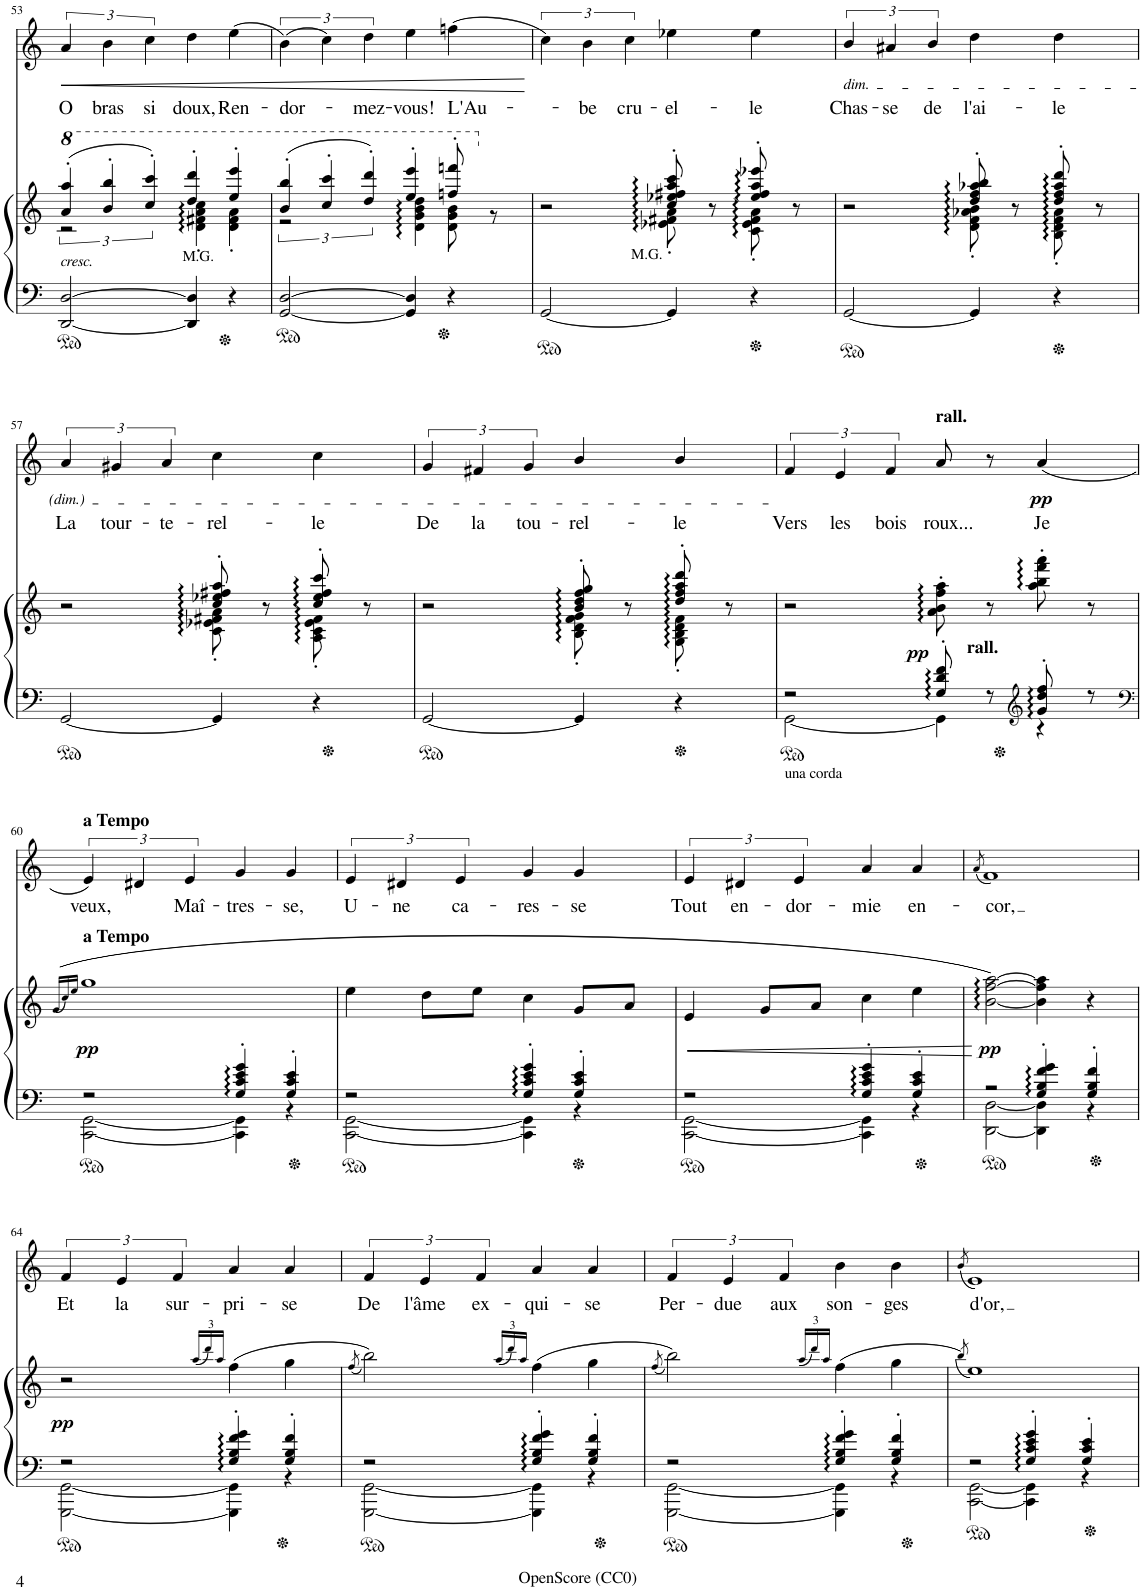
**kern	**kern	**dynam	**kern	**text	**dynam
*part2	*part2	*part2	*part1	*part1	*part1
*staff3	*staff2	*staff2/3	*staff1	*staff1	*staff1
*I"Piano	*	*	*I"Chant Voice	*	*
*I'Pno	*	*	*	*	*
!!LO:PB:g=z
*clefF4	*clefG2	*	*clefG2	*	*
*k[]	*k[]	*	*k[]	*	*
*M2/2	*M2/2	*	*M2/2	*	*
*met(c|)	*met(c|)	*	*met(c|)	*	*
*	*8va	*	*	*	*
=53	=53	=53	=53	=53	=53
*	*^	*	*	*	*
!	!LO:TX:b:i:t=cresc.	!	!	!	!	!
!	!	!	!	!	!LO:LY:b	!LO:HP:b
[2DD/ [2D/	(6aa/'> 6aaa/'>	2r	.	6a/	O	<
!	!	!	!	!	!LO:LY:b	!
.	6bb/'> 6bbb/'>	.	.	6b\	bras	.
!	!	!	!	!	!LO:LY:b	!
.	6ccc/'> 6cccc/'>)	.	.	6cc\	si	.
!	!LO:TX:b:t=M.G.	!	!	!	!	!
!	!	!	!	!	!LO:LY:b	!
4DD/] 4D/]	4ddd/'> 4dddd/'>	4dd\' 4ff#X\' 4aa\' 4ccc\'	.	4dd\	doux,	.
!	!	!	!	!	!LO:LY:b	!
4r	4eee/'> 4eeee/'>	4dd\' 4ff#\' 4aa\'	.	(4ee\	Ren-	.
=54	=54	=54	=54	=54	=54	=54
!	!	!	!	!	!LO:LY:b	!
[2GG/ [2D/	(>6bb/'> 6bbb/'>	2r	.	(6b\)	-dor-	.
.	6ccc/'> 6cccc/'>	.	.	6cc\)	.	.
!	!	!	!	!	!LO:LY:b	!
.	6ddd/'> 6dddd/'>)	.	.	6dd\	-mez-	.
!	!	!	!	!	!LO:LY:b	!
4GG/] 4D/]	4eee/'> 4eeee/'>	4dd\ 4gg\ 4bb\ 4ddd\	.	4ee\	-vous!	.
!	!	!	!	!	!LO:LY:b	!
4r	8fffn/'> 8ffffn/'>	8dd\ 8gg\ 8bb\	.	(4ffn\	L'Au-	.
*	*X8va	*	*	*	*	*
.	8ryy	8r	.	.	.	.
*	*v	*v	*	*	*	*
.	.	.	.	.	[
=55	=55	=55	=55	=55	=55
*	*^	*	*	*	*
[2GG/	2r	2ryy	.	6cc\)	.	.
!	!	!	!	!	!LO:LY:b	!
.	.	.	.	6b\	-be	.
!	!	!	!	!	!LO:LY:b	!
.	.	.	.	6cc\	cru-	.
!	!LO:TX:b:t=M.G.	!	!	!	!	!
!	!	!	!	!	!LO:LY:b	!
4GG/]	8cc/'> 8ee-X/'> 8ff#X/'> 8aa/'> 8ccc/'>	8e-X\::' 8f#X\::' 8a\::'	.	4ee-X\	-el-	.
.	8r	8ryy	.	.	.	.
!	!	!	!	!	!LO:LY:b	!
4r	8ee-/'> 8ff#/'> 8aa/'> 8eee-X/'>	8c\::' 8e-\::' 8f#\::' 8a\::'	.	4ee-\	-le	.
.	8r	8ryy	.	.	.	.
=56	=56	=56	=56	=56	=56	=56
!	!	!	!	!LO:TX:b:i:t=dim.	!	!
!	!	!	!	!	!LO:LY:b	!
[2GG/	2r	2ryy	.	6b/	Chas-	.
!	!	!	!	!	!LO:LY:b	!
.	.	.	.	6a#X/	-se	.
!	!	!	!	!	!LO:LY:b	!
.	.	.	.	6b/	de	.
!	!	!	!	!	!LO:LY:b	!
4GG/]	8dd/'> 8ff/'> 8aa-X/'> 8bb/'>	8d\::' 8f\::' 8a-X\::' 8b\::'	.	4dd\	l'ai-	.
.	8r	8ryy	.	.	.	.
!	!	!	!	!	!LO:LY:b	!
4r	8dd/'> 8ff/'> 8aa-/'> 8ddd/'>	8B\::' 8d\::' 8f\::' 8a-\::'	.	4dd\	-le	.
.	8r	8ryy	.	.	.	.
!!LO:LB:g=z
=57	=57	=57	=57	=57	=57	=57
!	!	!	!	!	!LO:LY:b	!
[2GG/	2r	2ryy	.	6a/	La	.
!	!	!	!	!	!LO:LY:b	!
.	.	.	.	6g#X/	tour-	.
!	!	!	!	!	!LO:LY:b	!
.	.	.	.	6a/	-te-	.
!	!	!	!	!	!LO:LY:b	!
4GG/]	8cc/'> 8ee-X/'> 8ff#X/'> 8aa/'>	8c\::' 8e-X\::' 8f#X\::' 8a\::'	.	4cc\	-rel-	.
.	8r	8ryy	.	.	.	.
!	!	!	!	!	!LO:LY:b	!
4r	8cc/'> 8ee-/'> 8ff#/'> 8ccc/'>	8A\::' 8c\::' 8e-\::' 8f#\::'	.	4cc\	-le	.
.	8r	8ryy	.	.	.	.
=58	=58	=58	=58	=58	=58	=58
!	!	!	!	!	!LO:LY:b	!
[2GG/	2r	2ryy	.	6g/	De	.
!	!	!	!	!	!LO:LY:b	!
.	.	.	.	6f#X/	la	.
!	!	!	!	!	!LO:LY:b	!
.	.	.	.	6g/	tou-	.
!	!	!	!	!	!LO:LY:b	!
4GG/]	8b/'> 8dd/'> 8ff/'> 8gg/'>	8B\::' 8d\::' 8f\::' 8g\::'	.	4b/	-rel-	.
.	8r	8ryy	.	.	.	.
!	!	!	!	!	!LO:LY:b	!
4r	8dd/'> 8ff/'> 8aa/'> 8ddd/'>	8G\::' 8B\::' 8d\::' 8f\::'	.	4b/	-le	.
.	8r	8ryy	.	.	.	.
=59	=59	=59	=59	=59	=59	=59
*^	*	*	*	*	*	*
!LO:TX:b:t=una corda	!	!	!	!	!	!	!
!	!	!	!	!	!	!LO:LY:b	!
*	*	*v	*v	*	*	*	*
2r	[2GG\	2r	.	6f/	Vers	.
!	!	!	!	!	!LO:LY:b	!
.	.	.	.	6e/	les	.
!	!	!	!	!	!LO:LY:b	!
.	.	.	.	6f/	bois	.
!	!	!	!	!LO:TX:a:B:t=rall.	!	!
!	!	!LO:TX:b:B:t=rall.	!	!	!	!
!	!	!	!LO:DY:b	!	!LO:LY:b	!
8G/::' 8d/::' 8f/::'	4GG\]	8a\'> 8b\'> 8ff\'> 8aa\'>	pp	8a/	roux...	.
8r	.	8r	.	8r	.	.
*clefG2	*	*	*	*	*	*
!	!	!	!	!	!LO:LY:b	!LO:DY:b
8g/::' 8dd/::' 8ff/::'	4r	8aa\'> 8bb\'> 8fff\'> 8aaa\'>	.	(4a/	Je	pp
8r	.	8r	.	.	.	.
!!LO:LB:g=z
=60	=60	=60	=60	=60	=60	=60
*clefF4	*	*	*	*	*	*
.	.	((16qg/LL	.	.	.	.
.	.	16qcc/)	.	.	.	.
.	.	16qee/JJ	.	.	.	.
!	!	!	!	!LO:TX:a:B:t=a Tempo	!	!
!	!	!LO:TX:a:B:t=a Tempo	!	!	!	!
!	!	!	!LO:DY:b	!	!LO:LY:b	!
2r	[2CC\ [2GG\	1gg	pp	6e/)	veux,	.
.	.	.	.	6d#X/	.	.
!	!	!	!	!	!LO:LY:b	!
.	.	.	.	6e/	Maî-	.
!	!	!	!	!	!LO:LY:b	!
4G/' 4c/' 4e/' 4g/'	4CC\] 4GG\]	.	.	4g/	-tres-	.
!	!	!	!	!	!LO:LY:b	!
4G/' 4c/' 4e/'	4r	.	.	4g/	-se,	.
=61	=61	=61	=61	=61	=61	=61
!	!	!	!	!	!LO:LY:b	!
2r	[2CC\ [2GG\	4ee\	.	6e/	U-	.
!	!	!	!	!	!LO:LY:b	!
.	.	.	.	6d#X/	-ne	.
.	.	8dd\L	.	.	.	.
!	!	!	!	!	!LO:LY:b	!
.	.	.	.	6e/	ca-	.
.	.	8ee\J	.	.	.	.
!	!	!	!	!	!LO:LY:b	!
4G/' 4c/' 4e/' 4g/'	4CC\] 4GG\]	4cc\	.	4g/	-res-	.
!	!	!	!	!	!LO:LY:b	!
4G/' 4c/' 4e/'	4r	8g/L	.	4g/	-se	.
.	.	8a/J	.	.	.	.
=62	=62	=62	=62	=62	=62	=62
!	!	!	!LO:HP:b	!	!LO:LY:b	!
2r	[2CC\ [2GG\	4e/	<	6e/	Tout	.
!	!	!	!	!	!LO:LY:b	!
.	.	.	.	6d#X/	en-	.
.	.	8g/L	.	.	.	.
!	!	!	!	!	!LO:LY:b	!
.	.	.	.	6e/	-dor-	.
.	.	8a/J	.	.	.	.
!	!	!	!	!	!LO:LY:b	!
4G/' 4c/' 4e/' 4g/'	4CC\] 4GG\]	4cc\	.	4a/	-mie	.
!	!	!	!	!	!LO:LY:b	!
4G/' 4c/' 4e/'	4r	4ee\	.	4a/	en-	.
*v	*v	*	*	*	*	*
.	.	[	.	.	.
=63	=63	=63	=63	=63	=63
.	.	.	(8qa/	.	.
*^	*	*	*	*	*
!	!	!	!LO:DY:b	!	!LO:LY:b	!
2r	[2DD\ [2D\	[2b\ [2ff\ [2aa\)	pp	1f)	cor,	.
4G/' 4B/' 4f/' 4g/'	4DD\] 4D\]	4b\] 4ff\] 4aa\]	.	.	.	.
4G/' 4B/' 4f/'	4r	4r	.	.	.	.
!!LO:LB:g=z
=64	=64	=64	=64	=64	=64	=64
!	!	!	!LO:DY:b	!	!LO:LY:b	!
2r	[2GGG\ [2GG\	2r	pp	6f/	Et	.
!	!	!	!	!	!LO:LY:b	!
.	.	.	.	6e/	la	.
!	!	!	!	!	!LO:LY:b	!
.	.	.	.	6f/	sur-	.
.	.	(16qaa/LL	.	.	.	.
.	.	16qddd/)	.	.	.	.
.	.	16qaa/JJ	.	.	.	.
!	!	!	!	!	!LO:LY:b	!
4G/' 4B/' 4f/' 4g/'	4GGG\] 4GG\]	(4ff\	.	4a/	-pri-	.
!	!	!	!	!	!LO:LY:b	!
4G/' 4B/' 4f/'	4r	4gg\	.	4a/	-se	.
=65	=65	=65	=65	=65	=65	=65
.	.	(8qff/	.	.	.	.
!	!	!	!	!	!LO:LY:b	!
2r	[2GGG\ [2GG\	2bb\))	.	6f/	De	.
!	!	!	!	!	!LO:LY:b	!
.	.	.	.	6e/	l'âme	.
!	!	!	!	!	!LO:LY:b	!
.	.	.	.	6f/	ex-	.
.	.	(16qaa/LL	.	.	.	.
.	.	16qddd/)	.	.	.	.
.	.	16qaa/JJ	.	.	.	.
!	!	!	!	!	!LO:LY:b	!
4G/' 4B/' 4f/' 4g/'	4GGG\] 4GG\]	(>4ff\	.	4a/	-qui-	.
!	!	!	!	!	!LO:LY:b	!
4G/' 4B/' 4f/'	4r	4gg\	.	4a/	-se	.
=66	=66	=66	=66	=66	=66	=66
.	.	(8qff/	.	.	.	.
!	!	!	!	!	!LO:LY:b	!
2r	[2GGG\ [2GG\	2bb\))	.	6f/	Per-	.
!	!	!	!	!	!LO:LY:b	!
.	.	.	.	6e/	-due	.
!	!	!	!	!	!LO:LY:b	!
.	.	.	.	6f/	aux	.
.	.	(16qaa/LL	.	.	.	.
.	.	16qddd/)	.	.	.	.
.	.	16qaa/JJ	.	.	.	.
!	!	!	!	!	!LO:LY:b	!
4G/' 4B/' 4f/' 4g/'	4GGG\] 4GG\]	(>4ff\	.	4b\	son-	.
!	!	!	!	!	!LO:LY:b	!
4G/' 4B/' 4f/'	4r	4gg\	.	4b\	-ges	.
=67	=67	=67	=67	=67	=67	=67
.	.	(8qbb/)	.	(8qb/	.	.
!	!	!	!	!	!LO:LY:b	!
2r	[2CC\ [2GG\	1ee)	.	1e)	d'or,	.
4G/' 4c/' 4e/' 4g/'	4CC\] 4GG\]	.	.	.	.	.
4G/' 4c/' 4e/'	4r	.	.	.	.	.
*v	*v	*	*	*	*	*
=	=	=	=	=	=
*-	*-	*-	*-	*-	*-
